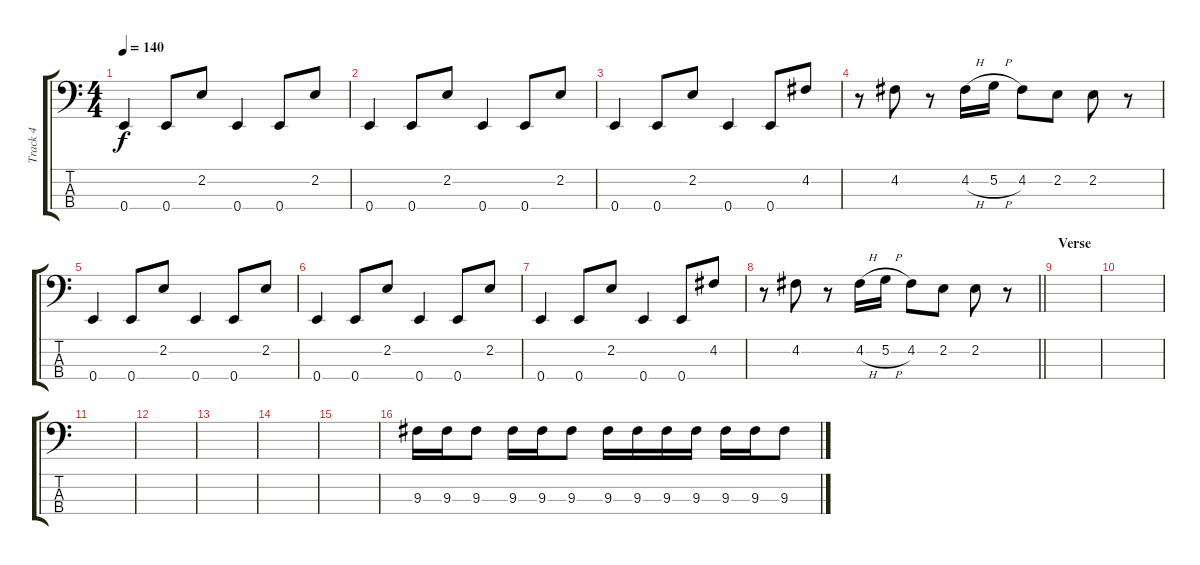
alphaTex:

\track ("Track 4" "Track 4") {instrument electricbassfinger}
\staff {score tabs}
\tuning (G2 D2 A1 E1) {hide}
\ts (4 4)
\tempo 140
\clef f4
\ks c
0.4.4{dy f} 0.4.8 2.2.8 0.4.4 0.4.8 2.2.8 |
0.4.4 0.4.8 2.2.8 0.4.4 0.4.8 2.2.8 |
0.4.4 0.4.8 2.2.8 0.4.4 0.4.8 4.2.8 |
r.8 4.2.8 r.8 4.2{h}.16 5.2{h}.16 4.2.8 2.2.8 2.2.8 r.8 |
0.4.4 0.4.8 2.2.8 0.4.4 0.4.8 2.2.8 |
0.4.4 0.4.8 2.2.8 0.4.4 0.4.8 2.2.8 |
0.4.4 0.4.8 2.2.8 0.4.4 0.4.8 4.2.8 |
\barLineRight lightlight
r.8 4.2.8 r.8 4.2{h}.16 5.2{h}.16 4.2.8 2.2.8 2.2.8 r.8 |
\section ("" "Verse")
|
|
|
|
|
|
|
9.3.16 9.3.16 9.3.8 9.3.16 9.3.16 9.3.8 9.3.16 9.3.16 9.3.16 9.3.16 9.3.16 9.3.16 9.3.8
